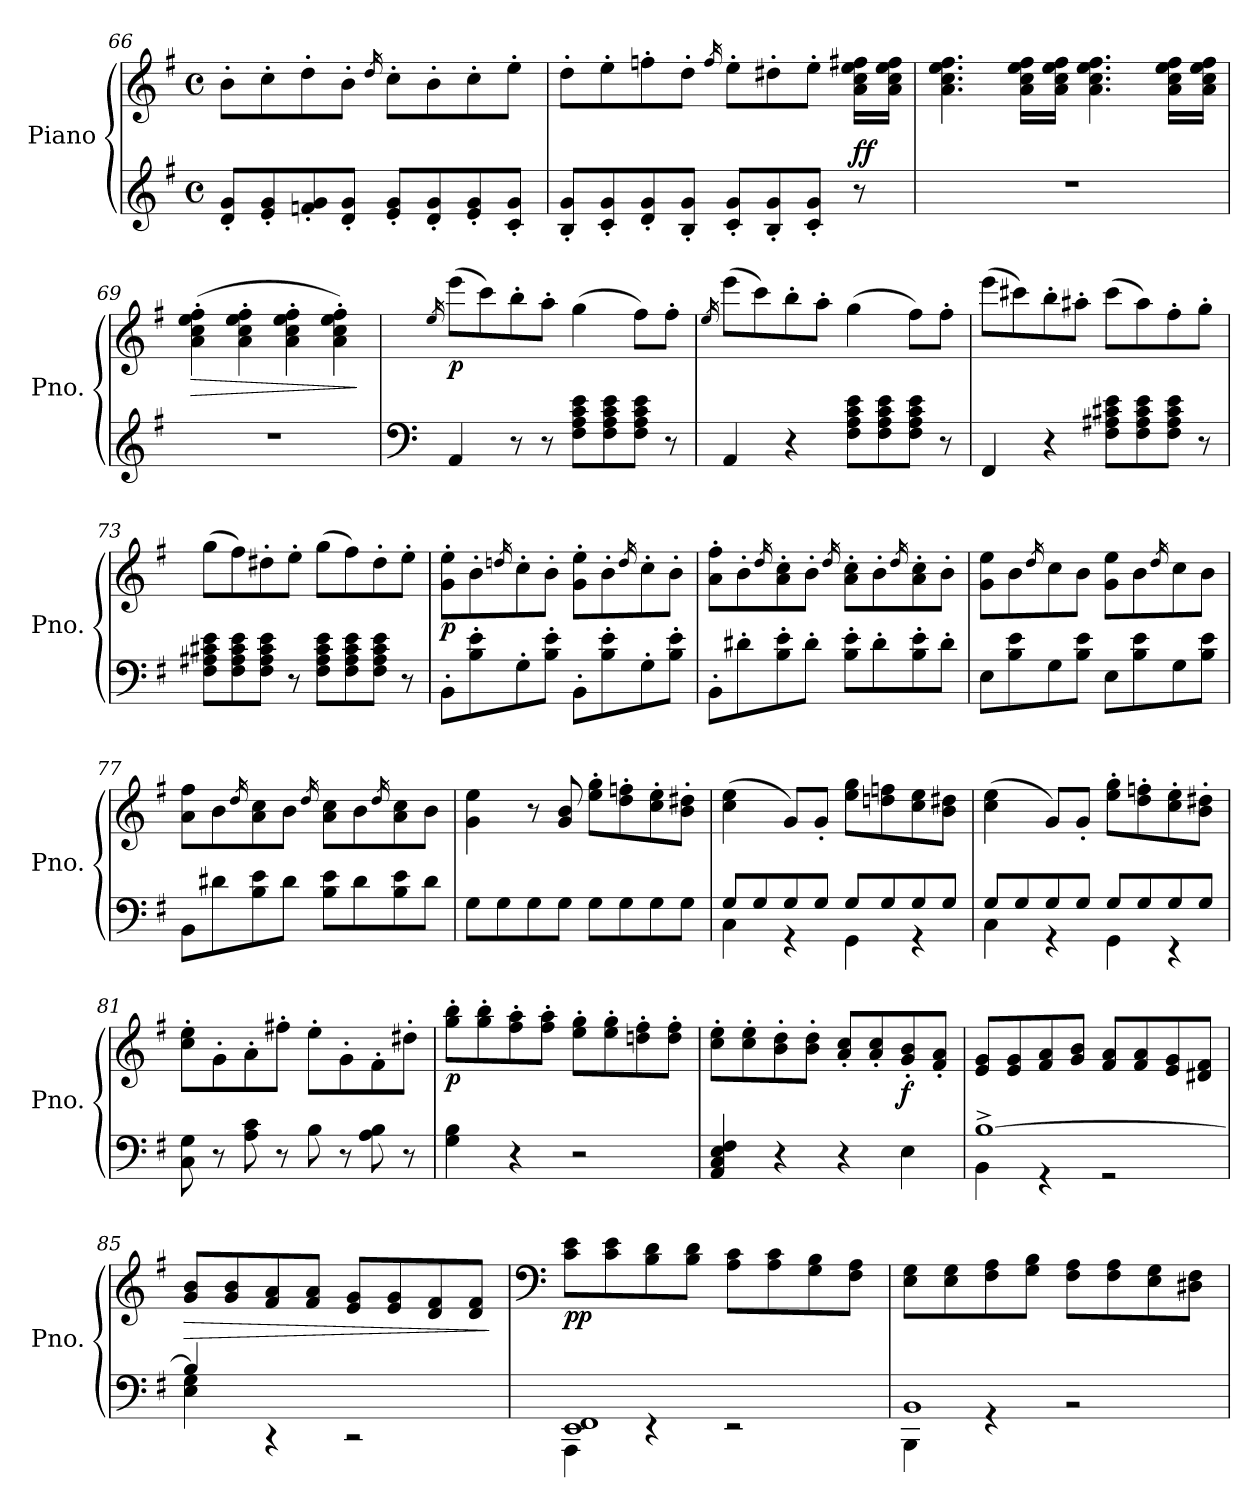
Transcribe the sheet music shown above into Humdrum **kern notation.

**kern	**kern	**dynam
*part1	*part1	*part1
*staff2	*staff1	*staff1/2
*I"Piano	*	*
*I'Pno.	*	*
!!LO:LB:g=z
*clefG2	*clefG2	*
*k[f#]	*k[f#]	*
*M4/4	*M4/4	*
*met(c)	*met(c)	*
=66	=66	=66
8d/' 8g/'L	8b'\L	.
8e/' 8g/'	8cc'\	.
8fn/' 8g/'	8dd'\	.
8d/' 8g/'J	8b'\J	.
.	16qdd/	.
8e/' 8g/'L	8cc'\L	.
8d/' 8g/'	8b'\	.
8e/' 8g/'	8cc'\	.
8c/' 8g/'J	8ee'\J	.
=67	=67	=67
8B/' 8g/'L	8dd'\L	.
8c/' 8g/'	8ee'\	.
8d/' 8g/'	8ffn'\	.
8B/' 8g/'J	8dd'\J	.
.	16qff/	.
8c/' 8g/'L	8ee'\L	.
8B/' 8g/'	8dd#X'\	.
8c/' 8g/'J	8ee'\J	.
!	!	!LO:DY:a=2
8r	16a\ 16cc\ 16ee\ 16ff#X\LL	ff
.	16a\ 16cc\ 16ee\ 16ff#\JJ	.
=68	=68	=68
1r	4.a\ 4.cc\ 4.ee\ 4.ff#\	.
.	16a\ 16cc\ 16ee\ 16ff#\LL	.
.	16a\ 16cc\ 16ee\ 16ff#\JJ	.
.	4.a\ 4.cc\ 4.ee\ 4.ff#\	.
.	16a\ 16cc\ 16ee\ 16ff#\LL	.
.	16a\ 16cc\ 16ee\ 16ff#\JJ	.
=69	=69	=69
!	!	!LO:HP:b
1r	(4a\' 4cc\' 4ee\' 4ff#\'	>
.	4a\' 4cc\' 4ee\' 4ff#\'	.
.	4a\' 4cc\' 4ee\' 4ff#\'	.
.	4a\' 4cc\' 4ee\' 4ff#\')	.
.	.	]
!!LO:LB:g=z
=70	=70	=70
*clefF4	*	*
.	16qee/	.
!	!	!LO:DY:b
4AA/	(8eee\L	p
.	8ccc\)	.
8r	8bb'\	.
8r	8aa'\J	.
8F#\ 8A\ 8c\ 8e\L	(4gg\	.
8F#\ 8A\ 8c\ 8e\	.	.
8F#\ 8A\ 8c\ 8e\J	8ff#\L)	.
8r	8ff#'\J	.
=71	=71	=71
.	16qee/	.
4AA/	(8eee\L	.
.	8ccc\)	.
4r	8bb'\	.
.	8aa'\J	.
8F#\ 8A\ 8c\ 8e\L	(4gg\	.
8F#\ 8A\ 8c\ 8e\	.	.
8F#\ 8A\ 8c\ 8e\J	8ff#\L)	.
8r	8ff#'\J	.
=72	=72	=72
4FF#/	(8eee\L	.
.	8ccc#X\)	.
4r	8bb'\	.
.	8aa#X'\J	.
8F#\ 8A#X\ 8c#X\ 8e\L	(8ccc#\L	.
8F#\ 8A#\ 8c#\ 8e\	8aa#\)	.
8F#\ 8A#\ 8c#\ 8e\J	8ff#'\	.
8r	8gg'\J	.
=73	=73	=73
8F#\ 8A#X\ 8c#X\ 8e\L	(8gg\L	.
8F#\ 8A#\ 8c#\ 8e\	8ff#\)	.
8F#\ 8A#\ 8c#\ 8e\J	8dd#X'\	.
8r	8ee'\J	.
8F#\ 8A#\ 8c#\ 8e\L	(8gg\L	.
8F#\ 8A#\ 8c#\ 8e\	8ff#\)	.
8F#\ 8A#\ 8c#\ 8e\J	8dd#'\	.
8r	8ee'\J	.
!!LO:LB:g=z
=74	=74	=74
!	!	!LO:DY:b
8BB'\L	8g\' 8ee\'L	p
8B\' 8e\'	8b'\	.
.	16qddn/	.
8G'\	8cc'\	.
8B\' 8e\'J	8b'\J	.
8BB'\L	8g\' 8ee\'L	.
8B\' 8e\'	8b'\	.
.	16qdd/	.
8G'\	8cc'\	.
8B\' 8e\'J	8b'\J	.
=75	=75	=75
8BB'\L	8a\' 8ff#\'L	.
8d#X'\	8b'\	.
.	16qdd/	.
8B\' 8e\'	8a\' 8cc\'	.
8d#'\J	8b'\J	.
.	16qdd/	.
8B\' 8e\'L	8a\' 8cc\'L	.
8d#'\	8b'\	.
.	16qdd/	.
8B\' 8e\'	8a\' 8cc\'	.
8d#'\J	8b'\J	.
=76	=76	=76
8E\L	8g\ 8ee\L	.
8B\ 8e\	8b\	.
.	16qdd/	.
8G\	8cc\	.
8B\ 8e\J	8b\J	.
8E\L	8g\ 8ee\L	.
8B\ 8e\	8b\	.
.	16qdd/	.
8G\	8cc\	.
8B\ 8e\J	8b\J	.
=77	=77	=77
8BB\L	8a\ 8ff#\L	.
8d#X\	8b\	.
.	16qdd/	.
8B\ 8e\	8a\ 8cc\	.
8d#\J	8b\J	.
.	16qdd/	.
8B\ 8e\L	8a\ 8cc\L	.
8d#\	8b\	.
.	16qdd/	.
8B\ 8e\	8a\ 8cc\	.
8d#\J	8b\J	.
!!LO:LB:g=z
=78	=78	=78
8G\L	4g\ 4ee\	.
8G\	.	.
8G\	8r	.
8G\J	8g/ 8b/	.
8G\L	8ee\' 8gg\'L	.
8G\	8dd\' 8ffn\'	.
8G\	8cc\' 8ee\'	.
8G\J	8b\' 8dd#X\'J	.
=79	=79	=79
*^	*	*
8G/L	4C\	(4cc\ 4ee\	.
8G/	.	.	.
8G/	4r	8g/L)	.
8G/J	.	8g'/J	.
8G/L	4GG\	8ee\ 8gg\L	.
8G/	.	8ddn\ 8ffn\	.
8G/	4r	8cc\ 8ee\	.
8G/J	.	8b\ 8dd#X\J	.
=80	=80	=80	=80
8G/L	4C\	(4cc\ 4ee\	.
8G/	.	.	.
8G/	4r	8g/L)	.
8G/J	.	8g'/J	.
8G/L	4GG\	8ee\' 8gg\'L	.
8G/	.	8dd\' 8ffn\'	.
8G/	4r	8cc\' 8ee\'	.
8G/J	.	8b\' 8dd#X\'J	.
*v	*v	*	*
=81	=81	=81
8C\ 8G\	8cc\' 8ee\'L	.
8r	8g'\	.
8A\ 8c\	8a'\	.
8r	8ff#X'\J	.
8B\	8ee'\L	.
8r	8g'\	.
8A\ 8B\	8f#'\	.
8r	8dd#X'\J	.
!!LO:PB:g=z
=82	=82	=82
!	!	!LO:DY:b
4G\ 4B\	8gg\' 8bb\'L	p
.	8gg\' 8bb\'	.
4r	8ff#\' 8aa\'	.
.	8ff#\' 8aa\'J	.
2r	8ee\' 8gg\'L	.
.	8ee\' 8gg\'	.
.	8ddn\' 8ff#\'	.
.	8dd\' 8ff#\'J	.
=83	=83	=83
4AA/ 4C/ 4E/ 4F#/	8cc\' 8ee\'L	.
.	8cc\' 8ee\'	.
4r	8b\' 8dd\'	.
.	8b\' 8dd\'J	.
4r	8a/' 8cc/'L	.
.	8a/' 8cc/'	.
!	!	!LO:DY:b
4E\	8g/' 8b/'	f
.	8f#/' 8a/'J	.
=84	=84	=84
*^	*	*
[1B^	4BB\	8e/ 8g/L	.
.	.	8e/ 8g/	.
.	4r	8f#/ 8a/	.
.	.	8g/ 8b/J	.
.	2r	8f#/ 8a/L	.
.	.	8f#/ 8a/	.
.	.	8e/ 8g/	.
.	.	8d#X/ 8f#/J	.
=85	=85	=85	=85
!	!	!	!LO:HP:b
4B/]	4E\ 4G\	8g/ 8b/L	>
.	.	8g/ 8b/	.
4rCC	2.ryy	8f#/ 8a/	.
.	.	8f#/ 8a/J	.
2rCC	.	8e/ 8g/L	.
.	.	8e/ 8g/	.
.	.	8d/ 8f#/	.
.	.	8d/ 8f#/J	.
*v	*v	*	*
.	.	]
!!LO:LB:g=z
=86	=86	=86
*	*clefF4	*
*^	*	*
!	!	!	!LO:DY:b
1EE 1FF#	4AAA\	8c\ 8e\L	pp
.	.	8c\ 8e\	.
.	4rEE	8B\ 8d\	.
.	.	8B\ 8d\J	.
.	2rEE	8A\ 8c\L	.
.	.	8A\ 8c\	.
.	.	8G\ 8B\	.
.	.	8F#\ 8A\J	.
=87	=87	=87	=87
1BB	4BBB\	8E\ 8G\L	.
.	.	8E\ 8G\	.
.	4rGG	8F#\ 8A\	.
.	.	8G\ 8B\J	.
.	2rBB	8F#\ 8A\L	.
.	.	8F#\ 8A\	.
.	.	8E\ 8G\	.
.	.	8D#X\ 8F#\J	.
*v	*v	*	*
=	=	=
*-	*-	*-
